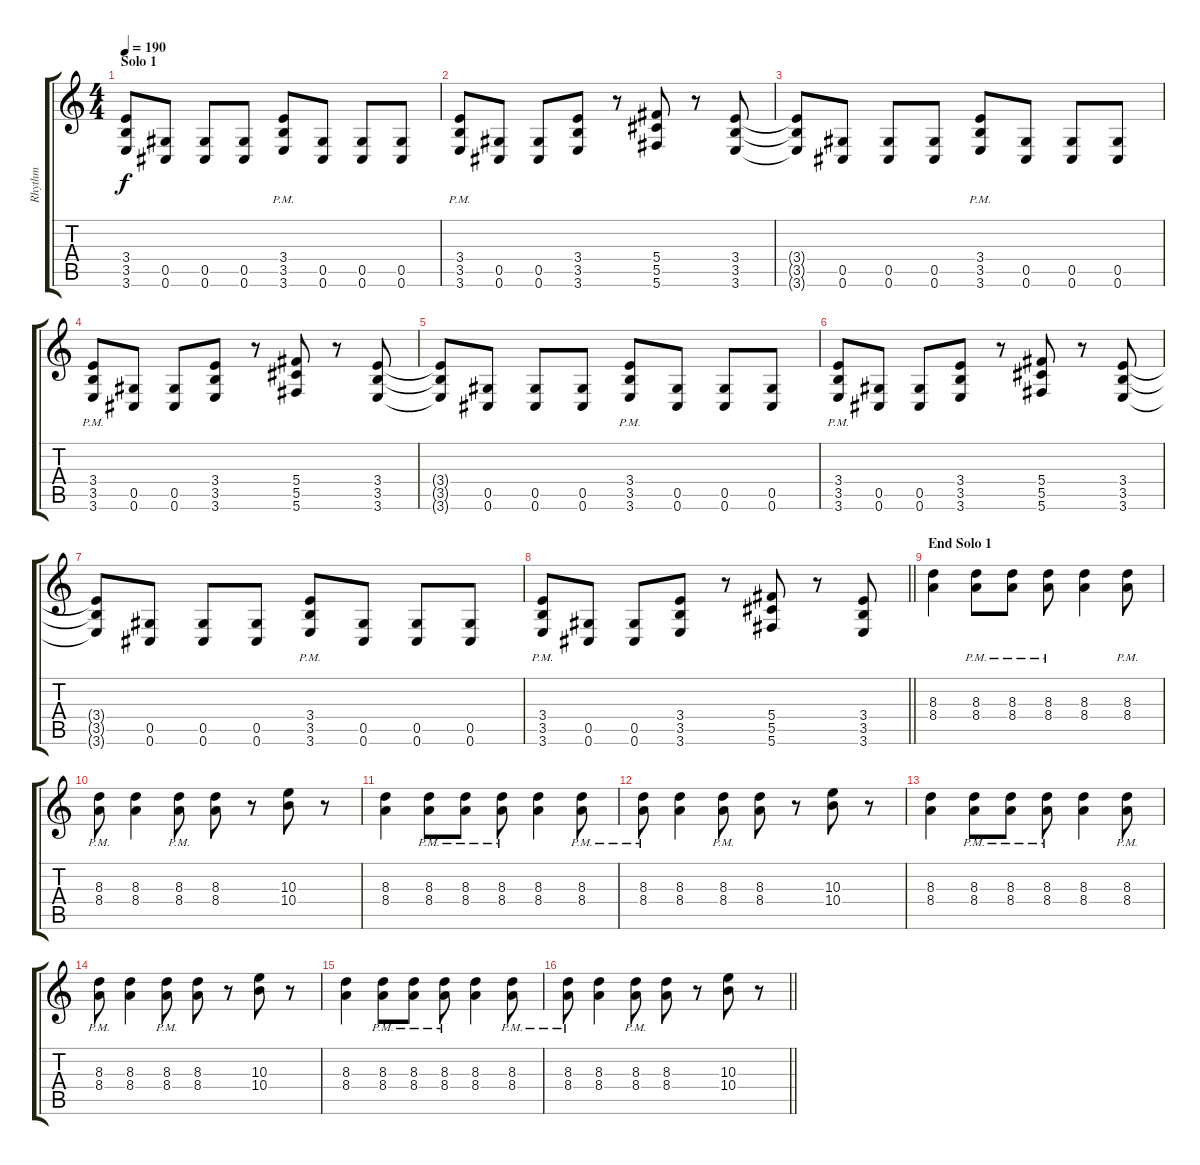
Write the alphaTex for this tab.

\track ("Rhythm" "Rhythm") {instrument distortionguitar}
\staff {score tabs}
\tuning (Eb4 Bb3 Gb3 Db3 Ab2 Db2) {hide}
\ts (4 4)
\section ("" "Solo 1")
\tempo 190
\clef g2
\ks c
(3.4 3.5 3.6).8{dy f balance 8} (0.5 0.6).8 (0.5 0.6).8 (0.5 0.6).8 (3.4{pm} 3.5 3.6).8 (0.5 0.6).8 (0.5 0.6).8 (0.5 0.6).8 |
(3.4{pm} 3.5 3.6).8 (0.5 0.6).8 (0.5 0.6).8 (3.4 3.5 3.6).8 r.8 (5.4 5.5 5.6).8 r.8 (3.4 3.5 3.6).8 |
(3.4{t} 3.5{t} 3.6{t}).8 (0.5 0.6).8 (0.5 0.6).8 (0.5 0.6).8 (3.4{pm} 3.5 3.6).8 (0.5 0.6).8 (0.5 0.6).8 (0.5 0.6).8 |
(3.4{pm} 3.5 3.6).8 (0.5 0.6).8 (0.5 0.6).8 (3.4 3.5 3.6).8 r.8 (5.4 5.5 5.6).8 r.8 (3.4 3.5 3.6).8 |
(3.4{t} 3.5{t} 3.6{t}).8 (0.5 0.6).8 (0.5 0.6).8 (0.5 0.6).8 (3.4{pm} 3.5 3.6).8 (0.5 0.6).8 (0.5 0.6).8 (0.5 0.6).8 |
(3.4{pm} 3.5 3.6).8 (0.5 0.6).8 (0.5 0.6).8 (3.4 3.5 3.6).8 r.8 (5.4 5.5 5.6).8 r.8 (3.4 3.5 3.6).8 |
(3.4{t} 3.5{t} 3.6{t}).8 (0.5 0.6).8 (0.5 0.6).8 (0.5 0.6).8 (3.4{pm} 3.5 3.6).8 (0.5 0.6).8 (0.5 0.6).8 (0.5 0.6).8 |
\barLineRight lightlight
(3.4{pm} 3.5 3.6).8 (0.5 0.6).8 (0.5 0.6).8 (3.4 3.5 3.6).8 r.8 (5.4 5.5 5.6).8 r.8 (3.4 3.5 3.6).8 |
\section ("" "End Solo 1")
(8.3 8.4).4{balance 0} (8.3{pm} 8.4{pm}).8 (8.3{pm} 8.4{pm}).8 (8.3{pm} 8.4{pm}).8 (8.3 8.4).4 (8.3{pm} 8.4{pm}).8 |
(8.3{pm} 8.4{pm}).8 (8.3 8.4).4 (8.3{pm} 8.4{pm}).8 (8.3 8.4).8 r.8 (10.3 10.4).8 r.8 |
(8.3 8.4).4 (8.3{pm} 8.4{pm}).8 (8.3{pm} 8.4{pm}).8 (8.3{pm} 8.4{pm}).8 (8.3 8.4).4 (8.3{pm} 8.4{pm}).8 |
(8.3{pm} 8.4{pm}).8 (8.3 8.4).4 (8.3{pm} 8.4{pm}).8 (8.3 8.4).8 r.8 (10.3 10.4).8 r.8 |
(8.3 8.4).4 (8.3{pm} 8.4{pm}).8 (8.3{pm} 8.4{pm}).8 (8.3{pm} 8.4{pm}).8 (8.3 8.4).4 (8.3{pm} 8.4{pm}).8 |
(8.3{pm} 8.4{pm}).8 (8.3 8.4).4 (8.3{pm} 8.4{pm}).8 (8.3 8.4).8 r.8 (10.3 10.4).8 r.8 |
(8.3 8.4).4 (8.3{pm} 8.4{pm}).8 (8.3{pm} 8.4{pm}).8 (8.3{pm} 8.4{pm}).8 (8.3 8.4).4 (8.3{pm} 8.4{pm}).8 |
\barLineRight lightlight
(8.3{pm} 8.4{pm}).8 (8.3 8.4).4 (8.3{pm} 8.4{pm}).8 (8.3 8.4).8 r.8 (10.3 10.4).8 r.8
